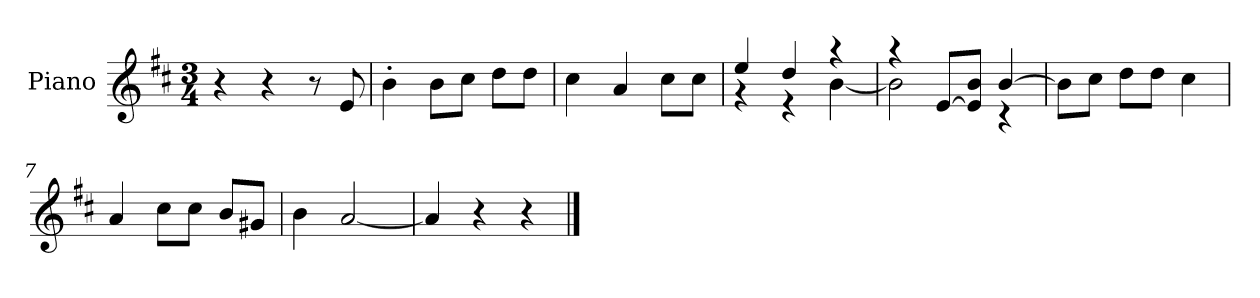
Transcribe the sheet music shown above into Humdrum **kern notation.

**kern
*part1
*staff1
*I"Piano
*I'P-no
*clefG2
*k[f#c#]
*M3/4
*MM176
=1
4r
4r
8r
8e/
=2
4b'\
8b\L
8cc#\J
8dd\L
8dd\J
=3
4cc#\
4a/
8cc#\L
8cc#\J
=4
*^
4ee/	4r
4dd/	4r
4r	[4b\
=5	=5
4r	2b\]
[8e/L	.
8e/] 8b/J	.
[4b/	4r
*v	*v
=6
8b\L]
8cc#\J
8dd\L
8dd\J
4cc#\
=7
4a/
8cc#\L
8cc#\J
8b/L
8g#X/J
=8
4b\
[2a/
!!LO:LB:g=z
=9
4a/]
4r
4r
==
*-
